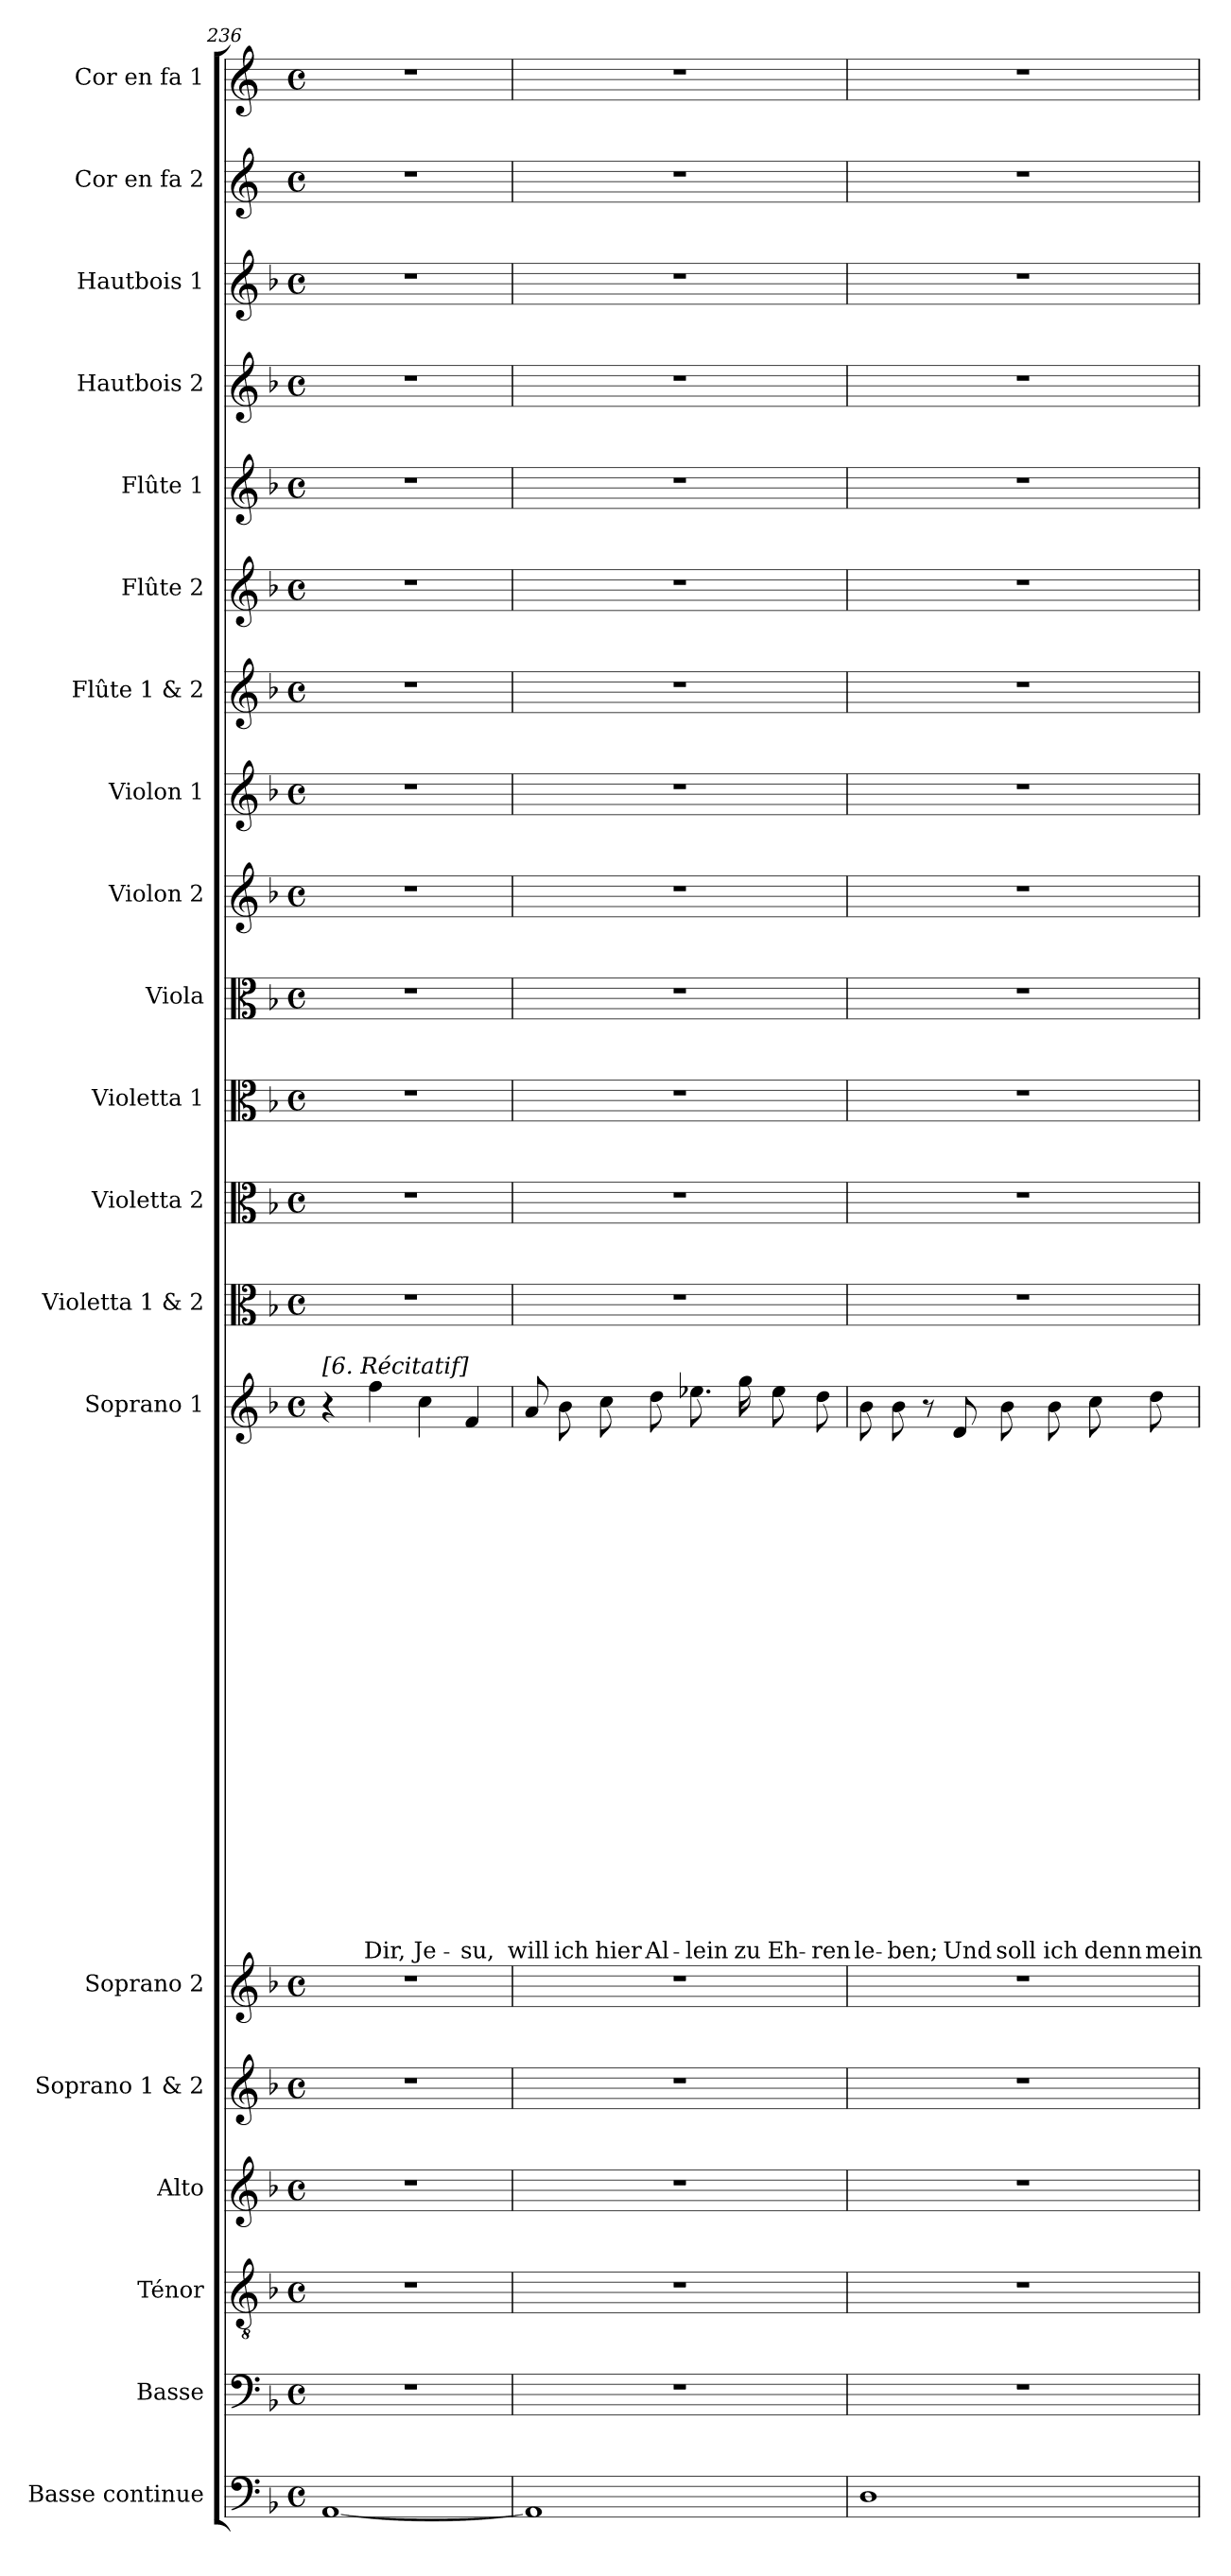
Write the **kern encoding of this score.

**kern	**kern	**kern	**kern	**kern	**kern	**kern	**text	**text	**text	**text	**text	**text	**text	**text	**text	**text	**text	**text	**text	**text	**text	**text	**text	**text	**text	**text	**text	**text	**text	**kern	**kern	**kern	**kern	**kern	**kern	**kern	**kern	**kern	**kern	**kern	**kern	**kern
*part20	*part19	*part18	*part17	*part16	*part15	*part14	*part14	*part14	*part14	*part14	*part14	*part14	*part14	*part14	*part14	*part14	*part14	*part14	*part14	*part14	*part14	*part14	*part14	*part14	*part14	*part14	*part14	*part14	*part14	*part13	*part12	*part11	*part10	*part9	*part8	*part7	*part6	*part5	*part4	*part3	*part2	*part1
*staff20	*staff19	*staff18	*staff17	*staff16	*staff15	*staff14	*staff14	*staff14	*staff14	*staff14	*staff14	*staff14	*staff14	*staff14	*staff14	*staff14	*staff14	*staff14	*staff14	*staff14	*staff14	*staff14	*staff14	*staff14	*staff14	*staff14	*staff14	*staff14	*staff14	*staff13	*staff12	*staff11	*staff10	*staff9	*staff8	*staff7	*staff6	*staff5	*staff4	*staff3	*staff2	*staff1
*I"Basse continue	*I"Basse	*I"Ténor	*I"Alto	*I"Soprano 1 & 2	*I"Soprano 2	*I"Soprano 1	*	*	*	*	*	*	*	*	*	*	*	*	*	*	*	*	*	*	*	*	*	*	*	*I"Violetta 1 & 2	*I"Violetta 2	*I"Violetta 1	*I"Viola	*I"Violon 2	*I"Violon 1	*I"Flûte 1 & 2	*I"Flûte 2	*I"Flûte 1	*I"Hautbois 2	*I"Hautbois 1	*I"Cor en fa 2	*I"Cor en fa 1
*I'BC	*I'Bas	*I'T	*I'A	*	*I'S 2	*I'S 1	*	*	*	*	*	*	*	*	*	*	*	*	*	*	*	*	*	*	*	*	*	*	*	*	*I'Vta 2	*I'Vta 1	*I'Vla	*I'Vln 2	*I'Vln 1	*	*I'Fl 2	*I'Fl 1	*I'Hb 2	*I'Hb 1	*I'Cor 2	*I'Cor 1
!!LO:LB:g=z
*clefF4	*clefF4	*clefGv2	*clefG2	*clefG2	*clefG2	*clefG2	*	*	*	*	*	*	*	*	*	*	*	*	*	*	*	*	*	*	*	*	*	*	*	*clefC3	*clefC3	*clefC3	*clefC3	*clefG2	*clefG2	*clefG2	*clefG2	*clefG2	*clefG2	*clefG2	*clefG2	*clefG2
*ITrd7c12	*	*	*	*	*	*	*	*	*	*	*	*	*	*	*	*	*	*	*	*	*	*	*	*	*	*	*	*	*	*	*	*	*	*	*	*	*	*	*	*	*ITrd4c7	*ITrd4c7
*k[b-]	*k[b-]	*k[b-]	*k[b-]	*k[b-]	*k[b-]	*k[b-]	*	*	*	*	*	*	*	*	*	*	*	*	*	*	*	*	*	*	*	*	*	*	*	*k[b-]	*k[b-]	*k[b-]	*k[b-]	*k[b-]	*k[b-]	*k[b-]	*k[b-]	*k[b-]	*k[b-]	*k[b-]	*k[b-]	*k[b-]
*F:	*F:	*F:	*F:	*F:	*F:	*F:	*	*	*	*	*	*	*	*	*	*	*	*	*	*	*	*	*	*	*	*	*	*	*	*F:	*F:	*F:	*F:	*F:	*F:	*F:	*F:	*F:	*F:	*F:	*F:	*F:
*M4/4	*M4/4	*M4/4	*M4/4	*M4/4	*M4/4	*M4/4	*	*	*	*	*	*	*	*	*	*	*	*	*	*	*	*	*	*	*	*	*	*	*	*M4/4	*M4/4	*M4/4	*M4/4	*M4/4	*M4/4	*M4/4	*M4/4	*M4/4	*M4/4	*M4/4	*M4/4	*M4/4
*met(c)	*met(c)	*met(c)	*met(c)	*met(c)	*met(c)	*met(c)	*	*	*	*	*	*	*	*	*	*	*	*	*	*	*	*	*	*	*	*	*	*	*	*met(c)	*met(c)	*met(c)	*met(c)	*met(c)	*met(c)	*met(c)	*met(c)	*met(c)	*met(c)	*met(c)	*met(c)	*met(c)
=236	=236	=236	=236	=236	=236	=236	=236	=236	=236	=236	=236	=236	=236	=236	=236	=236	=236	=236	=236	=236	=236	=236	=236	=236	=236	=236	=236	=236	=236	=236	=236	=236	=236	=236	=236	=236	=236	=236	=236	=236	=236	=236
!	!	!	!	!	!	!LO:TX:a:B:t=[6. Récitatif]	!	!	!	!	!	!	!	!	!	!	!	!	!	!	!	!	!	!	!	!	!	!	!	!	!	!	!	!	!	!	!	!	!	!	!	!
[1AAA	1r	1r	1r	1r	1r	4r	.	.	.	.	.	.	.	.	.	.	.	.	.	.	.	.	.	.	.	.	.	.	.	1r	1r	1r	1r	1r	1r	1r	1r	1r	1r	1r	1r	1r
!	!	!	!	!	!	!	!	!	!	!	!	!	!	!	!	!	!	!	!	!	!	!	!	!	!	!	!	!	!LO:LY:b	!	!	!	!	!	!	!	!	!	!	!	!	!
.	.	.	.	.	.	4ff\	.	.	.	.	.	.	.	.	.	.	.	.	.	.	.	.	.	.	.	.	.	.	Dir,	.	.	.	.	.	.	.	.	.	.	.	.	.
!	!	!	!	!	!	!	!	!	!	!	!	!	!	!	!	!	!	!	!	!	!	!	!	!	!	!	!	!	!LO:LY:b	!	!	!	!	!	!	!	!	!	!	!	!	!
.	.	.	.	.	.	4cc\	.	.	.	.	.	.	.	.	.	.	.	.	.	.	.	.	.	.	.	.	.	.	Je-	.	.	.	.	.	.	.	.	.	.	.	.	.
!	!	!	!	!	!	!	!	!	!	!	!	!	!	!	!	!	!	!	!	!	!	!	!	!	!	!	!	!	!LO:LY:b	!	!	!	!	!	!	!	!	!	!	!	!	!
.	.	.	.	.	.	4f!/	.	.	.	.	.	.	.	.	.	.	.	.	.	.	.	.	.	.	.	.	.	.	-su,	.	.	.	.	.	.	.	.	.	.	.	.	.
=237	=237	=237	=237	=237	=237	=237	=237	=237	=237	=237	=237	=237	=237	=237	=237	=237	=237	=237	=237	=237	=237	=237	=237	=237	=237	=237	=237	=237	=237	=237	=237	=237	=237	=237	=237	=237	=237	=237	=237	=237	=237	=237
!	!	!	!	!	!	!	!	!	!	!	!	!	!	!	!	!	!	!	!	!	!	!	!	!	!	!	!	!	!LO:LY:b	!	!	!	!	!	!	!	!	!	!	!	!	!
1AAA]	1r	1r	1r	1r	1r	8a/	.	.	.	.	.	.	.	.	.	.	.	.	.	.	.	.	.	.	.	.	.	.	will	1r	1r	1r	1r	1r	1r	1r	1r	1r	1r	1r	1r	1r
!	!	!	!	!	!	!	!	!	!	!	!	!	!	!	!	!	!	!	!	!	!	!	!	!	!	!	!	!	!LO:LY:b	!	!	!	!	!	!	!	!	!	!	!	!	!
.	.	.	.	.	.	8b-\	.	.	.	.	.	.	.	.	.	.	.	.	.	.	.	.	.	.	.	.	.	.	ich	.	.	.	.	.	.	.	.	.	.	.	.	.
!	!	!	!	!	!	!	!	!	!	!	!	!	!	!	!	!	!	!	!	!	!	!	!	!	!	!	!	!	!LO:LY:b	!	!	!	!	!	!	!	!	!	!	!	!	!
.	.	.	.	.	.	8cc\	.	.	.	.	.	.	.	.	.	.	.	.	.	.	.	.	.	.	.	.	.	.	hier	.	.	.	.	.	.	.	.	.	.	.	.	.
!	!	!	!	!	!	!	!	!	!	!	!	!	!	!	!	!	!	!	!	!	!	!	!	!	!	!	!	!	!LO:LY:b	!	!	!	!	!	!	!	!	!	!	!	!	!
.	.	.	.	.	.	8dd\	.	.	.	.	.	.	.	.	.	.	.	.	.	.	.	.	.	.	.	.	.	.	Al-	.	.	.	.	.	.	.	.	.	.	.	.	.
!	!	!	!	!	!	!	!	!	!	!	!	!	!	!	!	!	!	!	!	!	!	!	!	!	!	!	!	!	!LO:LY:b	!	!	!	!	!	!	!	!	!	!	!	!	!
.	.	.	.	.	.	8.ee-X\	.	.	.	.	.	.	.	.	.	.	.	.	.	.	.	.	.	.	.	.	.	.	-lein	.	.	.	.	.	.	.	.	.	.	.	.	.
!	!	!	!	!	!	!	!	!	!	!	!	!	!	!	!	!	!	!	!	!	!	!	!	!	!	!	!	!	!LO:LY:b	!	!	!	!	!	!	!	!	!	!	!	!	!
.	.	.	.	.	.	16gg\	.	.	.	.	.	.	.	.	.	.	.	.	.	.	.	.	.	.	.	.	.	.	zu	.	.	.	.	.	.	.	.	.	.	.	.	.
!	!	!	!	!	!	!	!	!	!	!	!	!	!	!	!	!	!	!	!	!	!	!	!	!	!	!	!	!	!LO:LY:b	!	!	!	!	!	!	!	!	!	!	!	!	!
.	.	.	.	.	.	8ee-\	.	.	.	.	.	.	.	.	.	.	.	.	.	.	.	.	.	.	.	.	.	.	Eh-	.	.	.	.	.	.	.	.	.	.	.	.	.
!	!	!	!	!	!	!	!	!	!	!	!	!	!	!	!	!	!	!	!	!	!	!	!	!	!	!	!	!	!LO:LY:b	!	!	!	!	!	!	!	!	!	!	!	!	!
.	.	.	.	.	.	8dd\	.	.	.	.	.	.	.	.	.	.	.	.	.	.	.	.	.	.	.	.	.	.	-ren	.	.	.	.	.	.	.	.	.	.	.	.	.
=238	=238	=238	=238	=238	=238	=238	=238	=238	=238	=238	=238	=238	=238	=238	=238	=238	=238	=238	=238	=238	=238	=238	=238	=238	=238	=238	=238	=238	=238	=238	=238	=238	=238	=238	=238	=238	=238	=238	=238	=238	=238	=238
!	!	!	!	!	!	!	!	!	!	!	!	!	!	!	!	!	!	!	!	!	!	!	!	!	!	!	!	!	!LO:LY:b	!	!	!	!	!	!	!	!	!	!	!	!	!
1DD	1r	1r	1r	1r	1r	8b-\	.	.	.	.	.	.	.	.	.	.	.	.	.	.	.	.	.	.	.	.	.	.	le-	1r	1r	1r	1r	1r	1r	1r	1r	1r	1r	1r	1r	1r
!	!	!	!	!	!	!	!	!	!	!	!	!	!	!	!	!	!	!	!	!	!	!	!	!	!	!	!	!	!LO:LY:b	!	!	!	!	!	!	!	!	!	!	!	!	!
.	.	.	.	.	.	8b-\	.	.	.	.	.	.	.	.	.	.	.	.	.	.	.	.	.	.	.	.	.	.	-ben;	.	.	.	.	.	.	.	.	.	.	.	.	.
.	.	.	.	.	.	8r	.	.	.	.	.	.	.	.	.	.	.	.	.	.	.	.	.	.	.	.	.	.	.	.	.	.	.	.	.	.	.	.	.	.	.	.
!	!	!	!	!	!	!	!	!	!	!	!	!	!	!	!	!	!	!	!	!	!	!	!	!	!	!	!	!	!LO:LY:b	!	!	!	!	!	!	!	!	!	!	!	!	!
.	.	.	.	.	.	8d/	.	.	.	.	.	.	.	.	.	.	.	.	.	.	.	.	.	.	.	.	.	.	Und	.	.	.	.	.	.	.	.	.	.	.	.	.
!	!	!	!	!	!	!	!	!	!	!	!	!	!	!	!	!	!	!	!	!	!	!	!	!	!	!	!	!	!LO:LY:b	!	!	!	!	!	!	!	!	!	!	!	!	!
.	.	.	.	.	.	8b-\	.	.	.	.	.	.	.	.	.	.	.	.	.	.	.	.	.	.	.	.	.	.	soll	.	.	.	.	.	.	.	.	.	.	.	.	.
!	!	!	!	!	!	!	!	!	!	!	!	!	!	!	!	!	!	!	!	!	!	!	!	!	!	!	!	!	!LO:LY:b	!	!	!	!	!	!	!	!	!	!	!	!	!
.	.	.	.	.	.	8b-\	.	.	.	.	.	.	.	.	.	.	.	.	.	.	.	.	.	.	.	.	.	.	ich	.	.	.	.	.	.	.	.	.	.	.	.	.
!	!	!	!	!	!	!	!	!	!	!	!	!	!	!	!	!	!	!	!	!	!	!	!	!	!	!	!	!	!LO:LY:b	!	!	!	!	!	!	!	!	!	!	!	!	!
.	.	.	.	.	.	8cc\	.	.	.	.	.	.	.	.	.	.	.	.	.	.	.	.	.	.	.	.	.	.	denn	.	.	.	.	.	.	.	.	.	.	.	.	.
!	!	!	!	!	!	!	!	!	!	!	!	!	!	!	!	!	!	!	!	!	!	!	!	!	!	!	!	!	!LO:LY:b	!	!	!	!	!	!	!	!	!	!	!	!	!
.	.	.	.	.	.	8dd\	.	.	.	.	.	.	.	.	.	.	.	.	.	.	.	.	.	.	.	.	.	.	mein	.	.	.	.	.	.	.	.	.	.	.	.	.
=	=	=	=	=	=	=	=	=	=	=	=	=	=	=	=	=	=	=	=	=	=	=	=	=	=	=	=	=	=	=	=	=	=	=	=	=	=	=	=	=	=	=
*-	*-	*-	*-	*-	*-	*-	*-	*-	*-	*-	*-	*-	*-	*-	*-	*-	*-	*-	*-	*-	*-	*-	*-	*-	*-	*-	*-	*-	*-	*-	*-	*-	*-	*-	*-	*-	*-	*-	*-	*-	*-	*-
